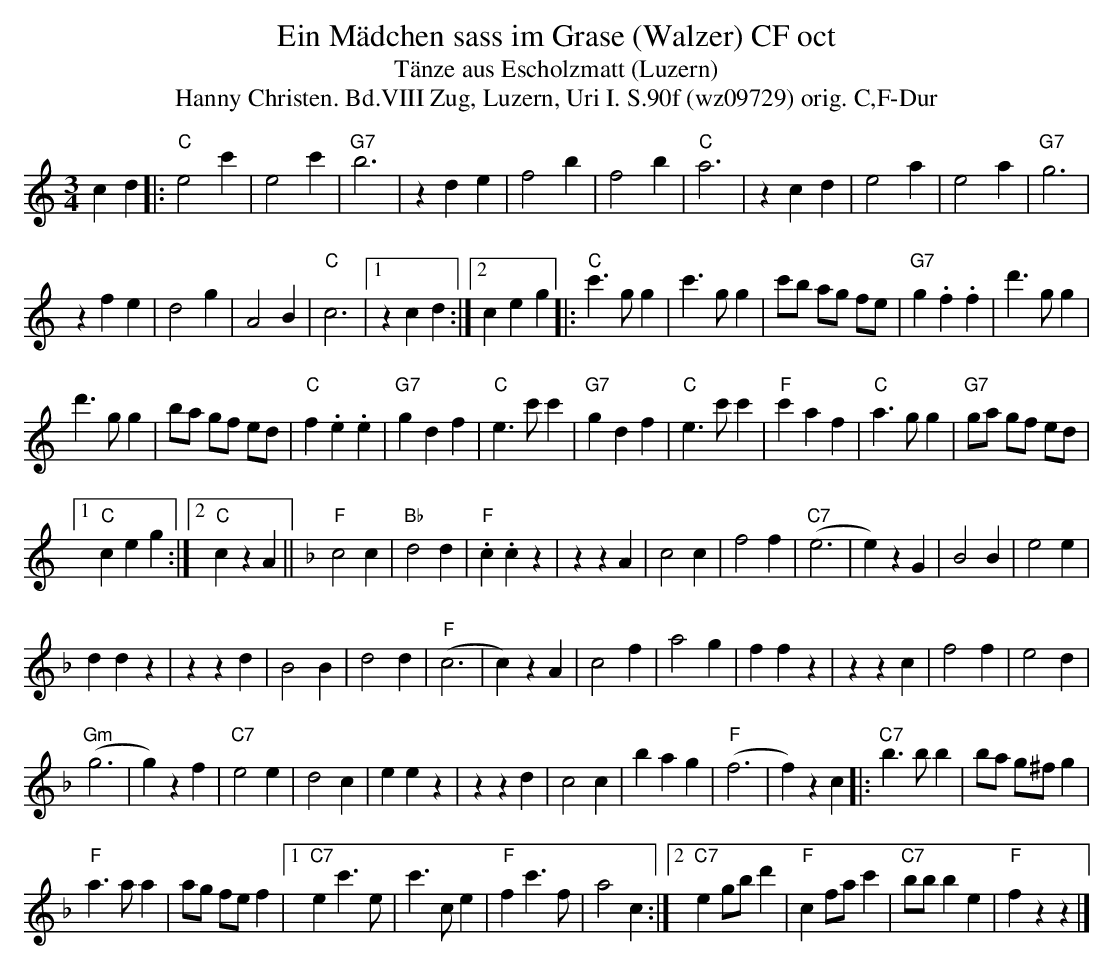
X:1
T: Ein M\"adchen sass im Grase (Walzer) CF oct
T: Tänze aus Escholzmatt (Luzern)
T:Hanny Christen. Bd.VIII Zug, Luzern, Uri I. S.90f (wz09729) orig. C,F-Dur
M:3/4
L:1/4
K:C
cd |: "C"e2c' | e2c' | "G7"b3 | z de | f2b | f2b | "C"a3 | zcd | e2a | e2a | "G7"g3 |
zfe | d2g | A2B | "C"c3 |1 zcd :|2 ceg |: "C"c'>g g | c'>gg | c'/b/ a/g/ f/e/ | "G7"g.f.f | d'>gg |
d'>gg | b/a/ g/f/ e/d/ | "C"f.e.e | "G7"gdf | "C"e>c'c' | "G7"gdf | "C"e>c'c' | "F"c'af | "C"a>gg | "G7"g/a/ g/f/ e/d/ |1
"C"ceg :|2 "C"czA || [K:F] "F"c2c | "Bb"d2d | "F".c.cz | zzA | c2c | f2f | "C7"(e3 | e)zG | B2B | e2e |
ddz | zzd | B2B | d2d | "F"(c3 | c)zA | c2f | a2g | ffz | zzc | f2f | e2d |
"Gm"(g3 | g)zf | "C7"e2e | d2c | eez | zzd | c2c | bag | "F"(f3 | f)zc |: "C7"b>bb | b/a/ g/^f/ g |
"F"a>a a | a/g/ f/e/ f |1 "C7"ec'>e | c'>ce | "F"fc'>f | a2c :|2 "C7"e g/b/ d' | "F"c f/a/ c' | "C7"b/b/be | "F"fzz |]
